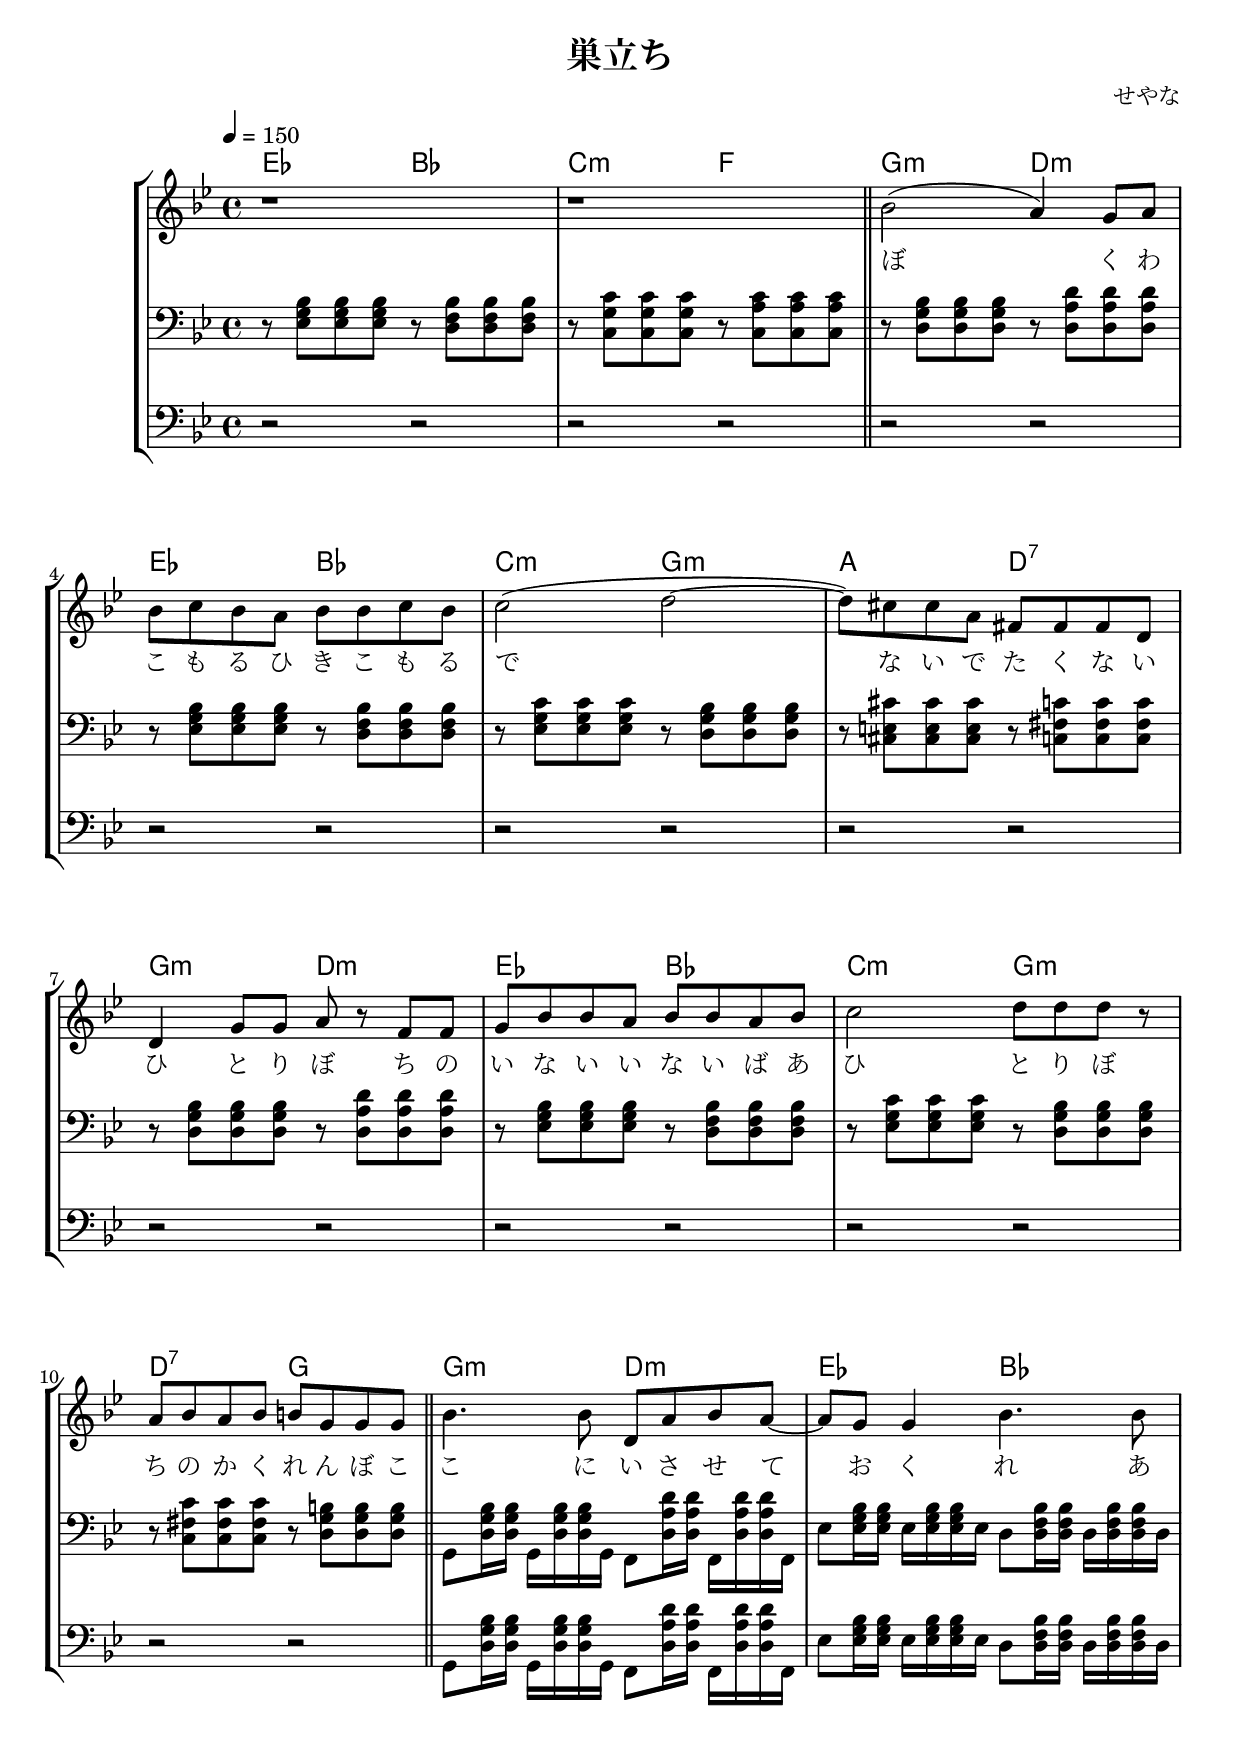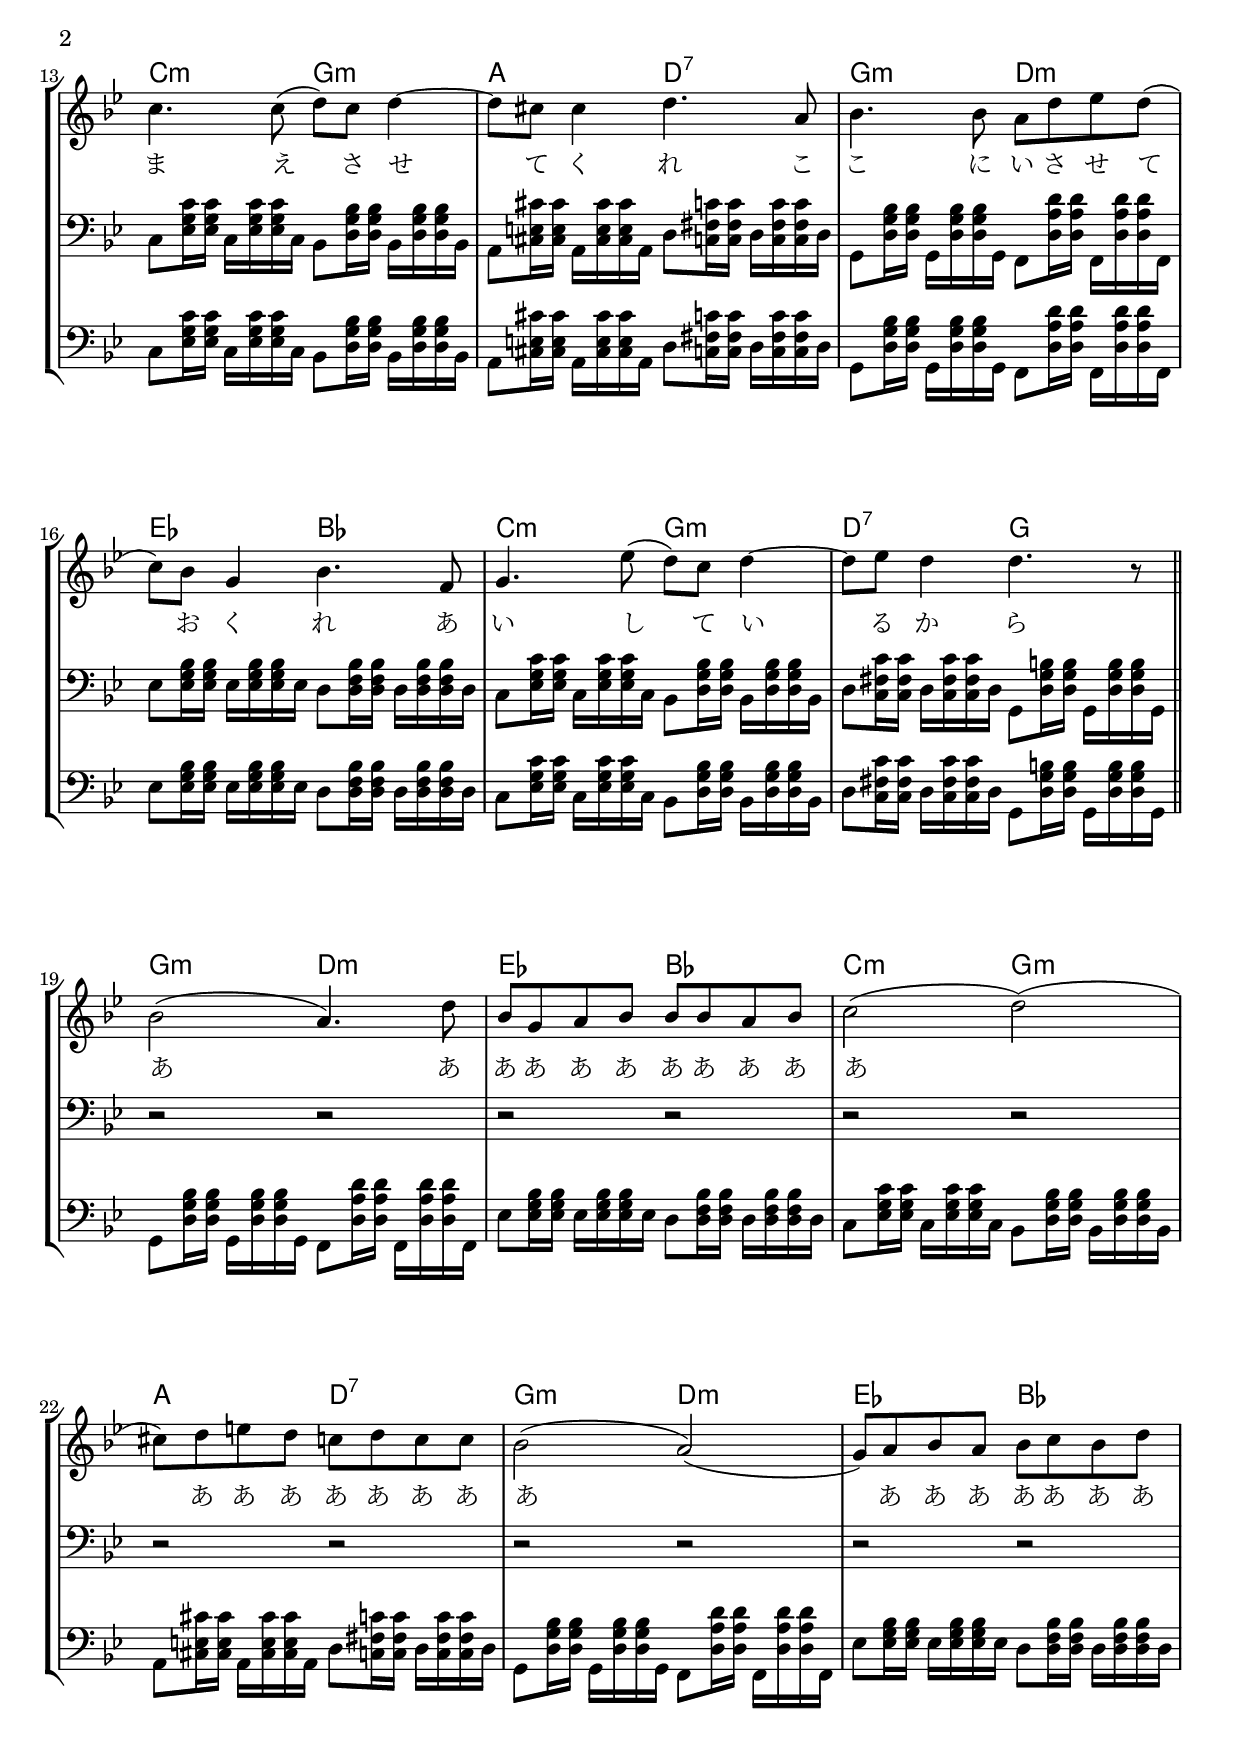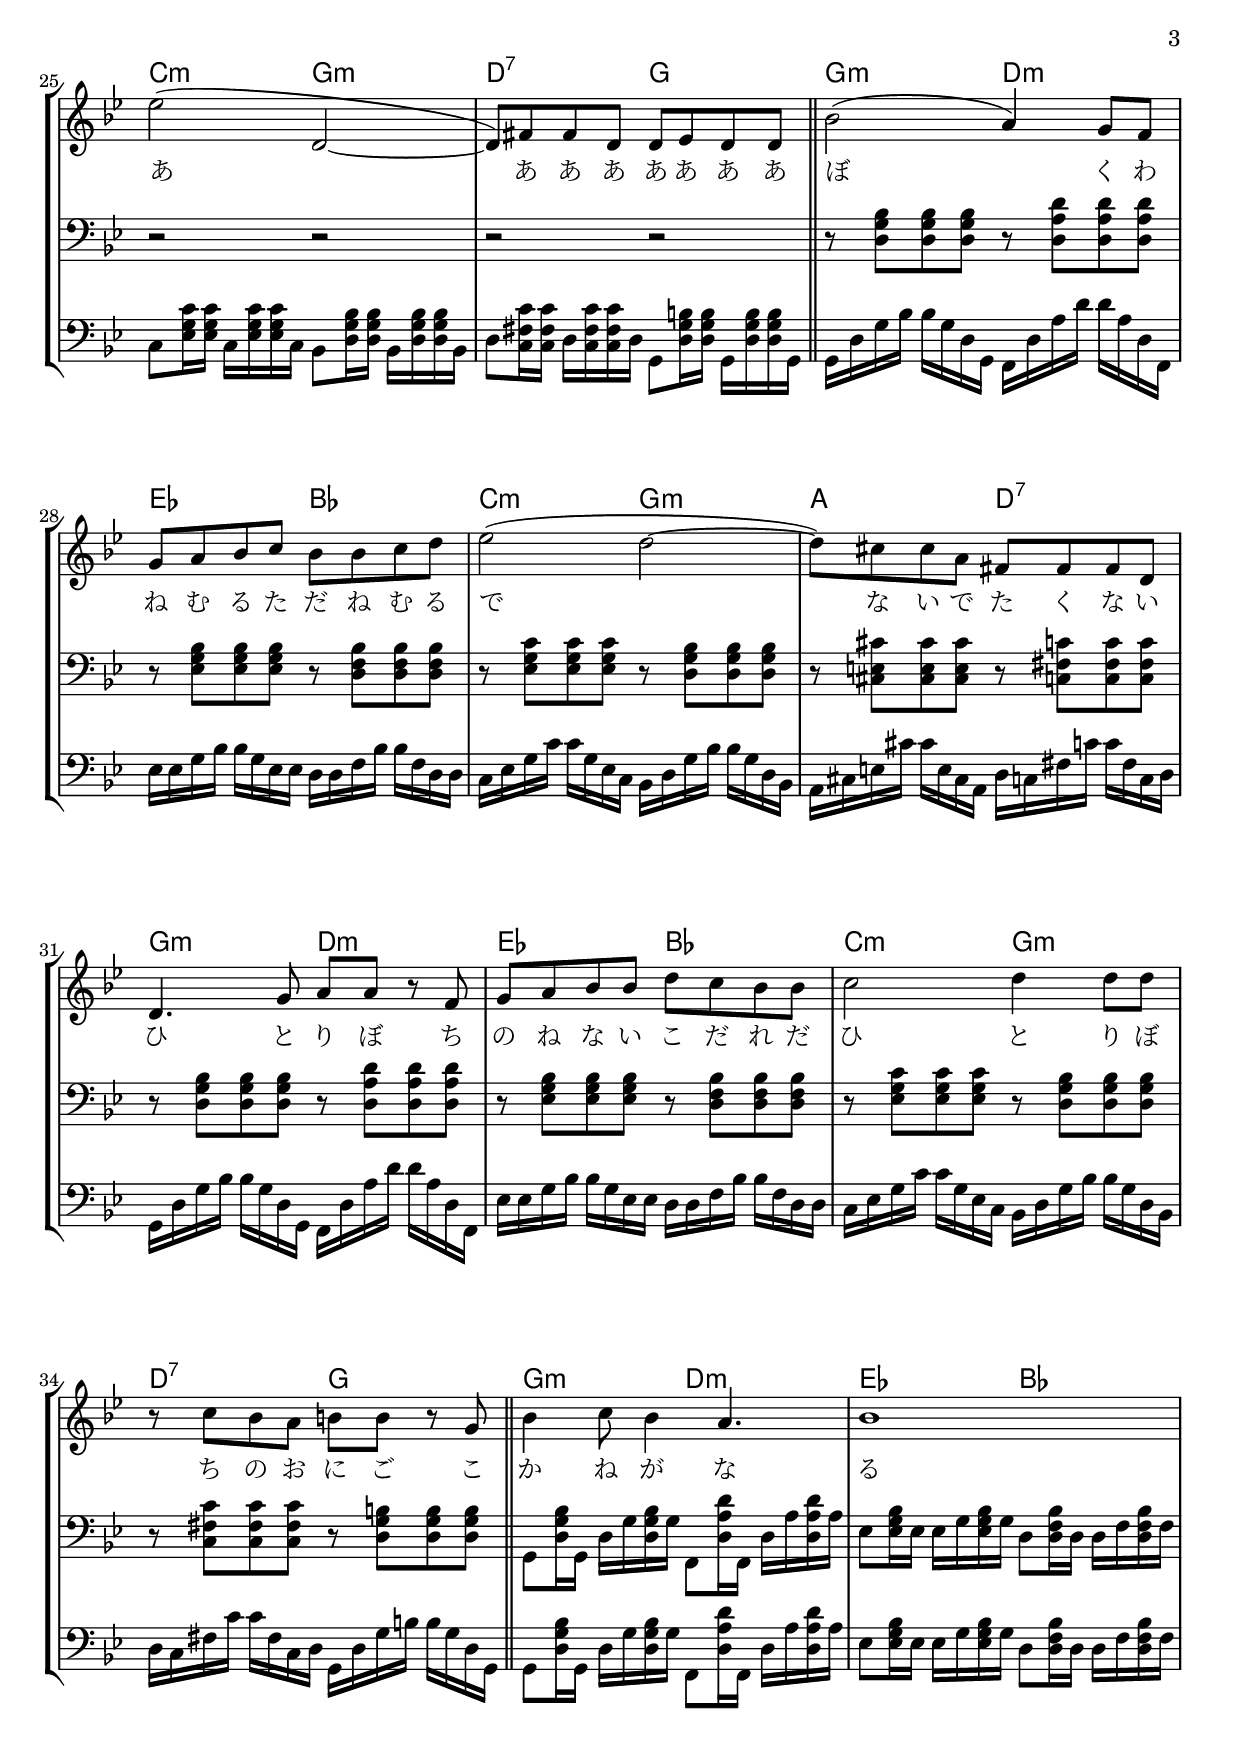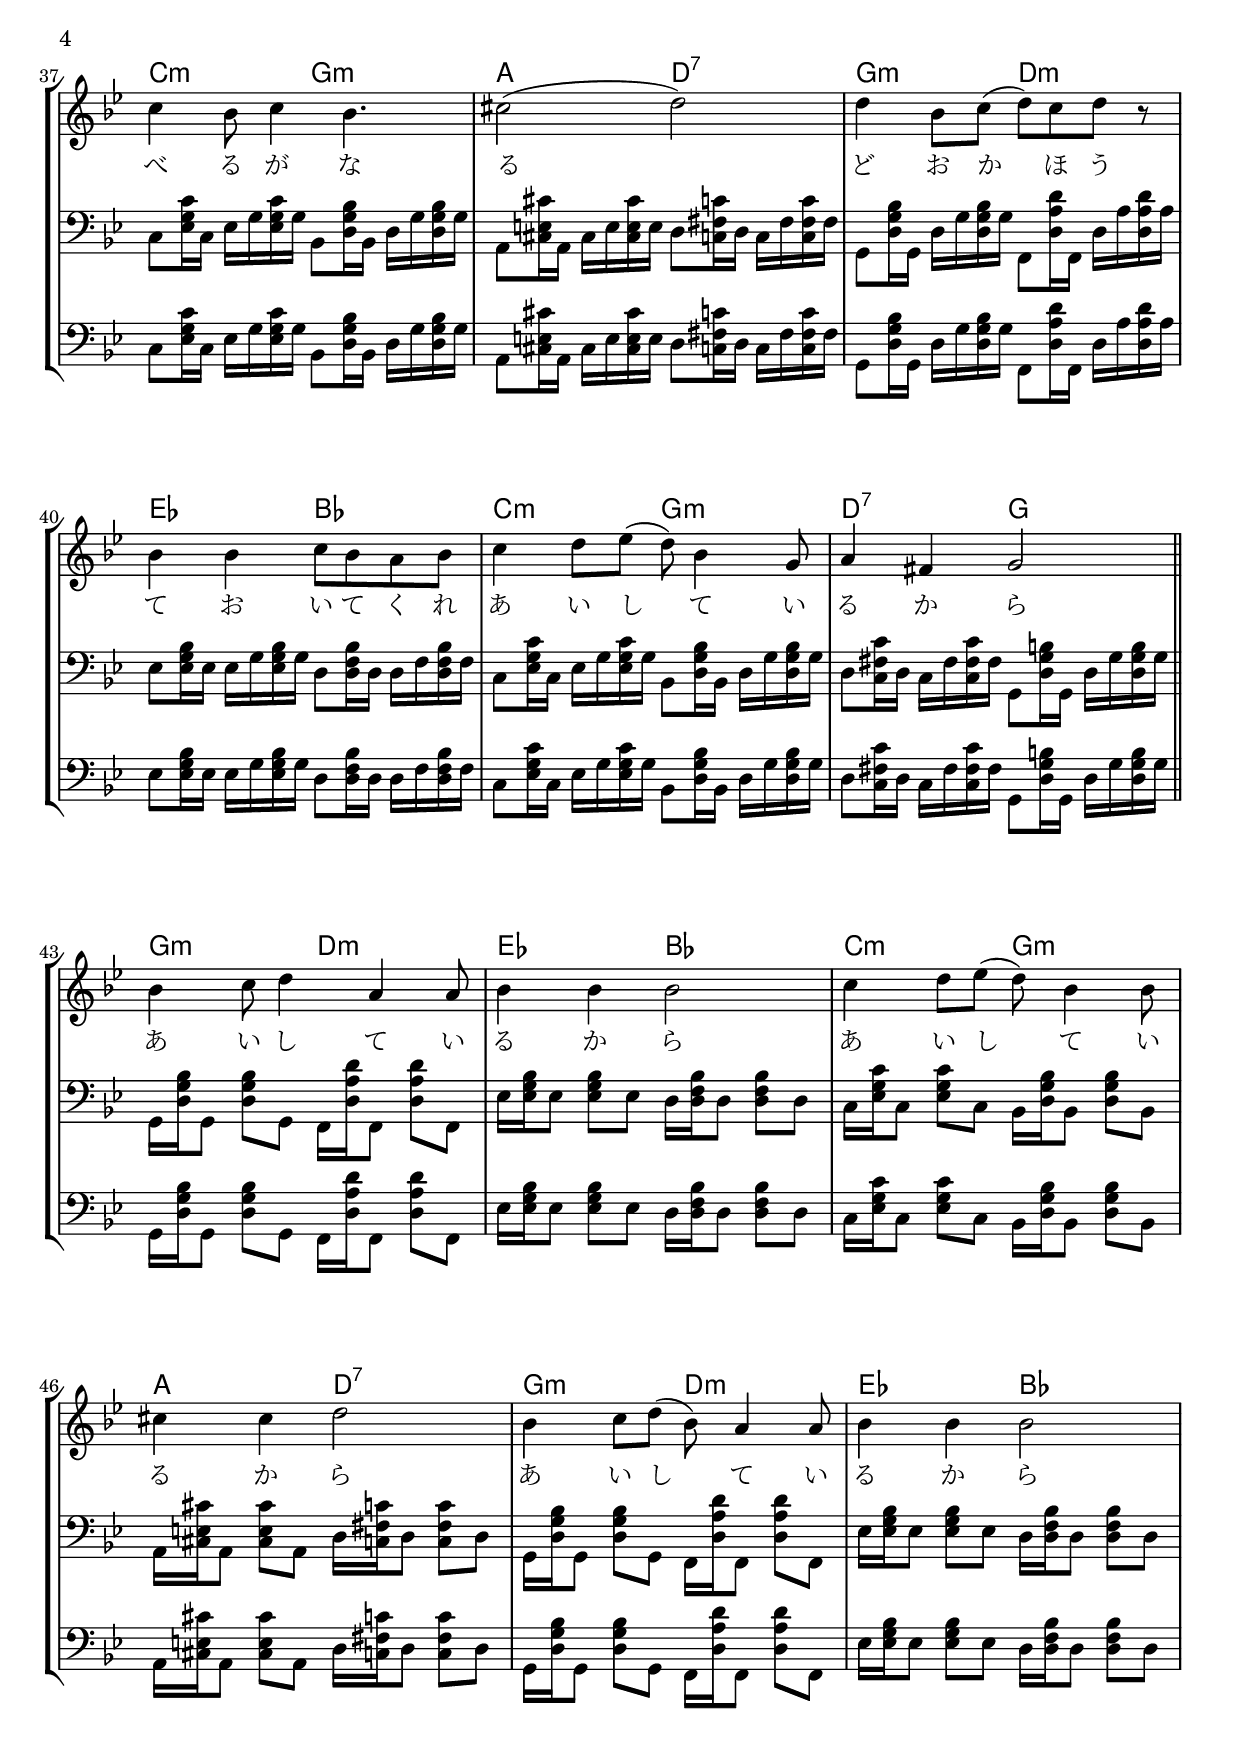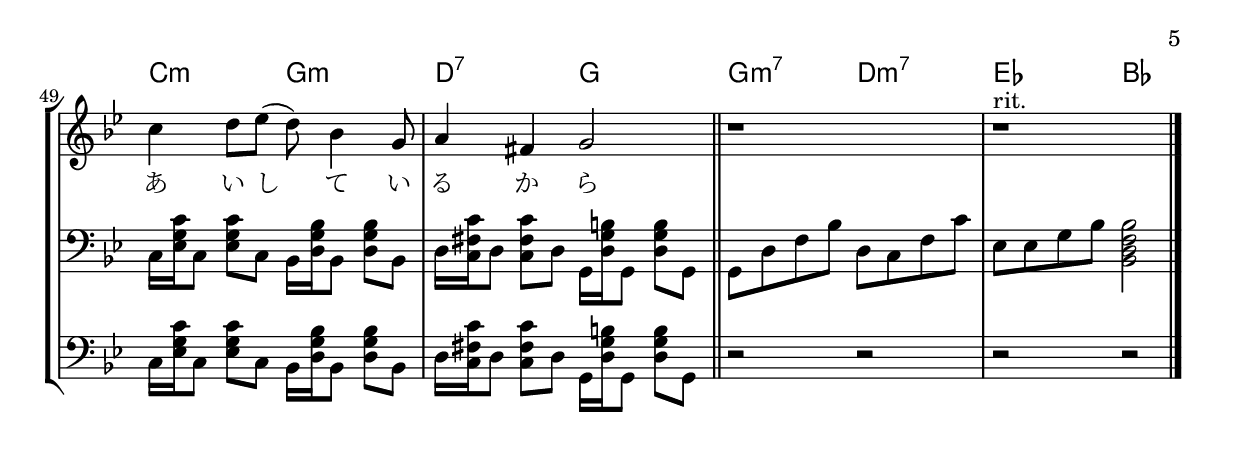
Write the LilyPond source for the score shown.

\version "2.12.1"

\header {
	title = \markup {巣立ち}
	composer = \markup \center-column {せやな}
}

harmony = \chordmode {
	es2 bes c:m f 

	g:m d:m es bes c:m g:m a d:7 g:m d:m es bes c:m g:m d:7 g 

	g:m d:m es bes c:m g:m a d:7 g:m d:m es bes c:m g:m d:7 g 

	g:m d:m es bes c:m g:m a d:7 g:m d:m es bes c:m g:m d:7 g 

	g:m d:m es bes c:m g:m a d:7 g:m d:m es bes c:m g:m d:7 g 

	g:m d:m es bes c:m g:m a d:7 g:m d:m es bes c:m g:m d:7 g 

	g:m d:m es bes c:m g:m a d:7 g:m d:m es bes c:m g:m d:7 g 

	g:min7 d:min7 es bes 
}

melody = {
	\key bes \major
	\tempo 4 = 150
	r1 | r1   
	\set Staff.midiInstrument = #"fss0.35"
	 bes'2  (a'4)  g'8  a'8 
	bes'8  c''8  bes'8  a'8  bes'8  bes'8  c''8  bes'8 
	c''2  (d''2~ 
	d''8)  cis''8  cis''8  a'8  fis'8  fis'8  fis'8  d'8 
	d'4  g'8  g'8  a'8  r8  f'8  f'8 
	g'8  bes'8  bes'8  a'8  bes'8  bes'8  a'8  bes'8 
	c''2  d''8  d''8  d''8  r8 
	a'8  bes'8  a'8  bes'8  b'8  g'8  g'8  	\set Staff.midiInstrument = #"fss0.35"
	g'8 
	bes'4.  bes'8  d'8  a'8  bes'8  a'8~ 
	a'8  g'8  g'4  bes'4.  bes'8 
	c''4.  c''8  (d''8)  c''8  d''4~ 
	d''8  cis''8  cis''4  d''4.  a'8 
	bes'4.  bes'8  a'8  d''8  es''8  d''8 
	(c''8)  bes'8  g'4  bes'4.  f'8 
	g'4.  es''8  (d''8)  c''8  d''4~ 
	d''8  es''8  d''4  d''4.  	r8 	\set Staff.midiInstrument = #"Acoustic Guitar (steel)"
	 bes'2  (a'4.)  d''8 
	bes'8  g'8  a'8  bes'8  bes'8  bes'8  a'8  bes'8 
	c''2  (d''2) 
	(cis''8)  d''8  e''8  d''8  c''8  d''8  c''8  c''8 
	bes'2  (a'2) 
	(g'8)  a'8  bes'8  a'8  bes'8  c''8  bes'8  d''8 
	es''2  (d'2~ 
	d'8)  fis'8  fis'8  d'8  d'8  es'8  d'8  d'8
	\set Staff.midiInstrument = #"fss0.35"
	 bes'2  (a'4)  g'8  f'8 
	g'8  a'8  bes'8  c''8  bes'8  bes'8  c''8  d''8 
	es''2  (d''2~ 
	d''8)  cis''8  cis''8  a'8  fis'8  fis'8  fis'8  d'8 
	d'4.  g'8  a'8  a'8  r8  f'8 
	g'8  a'8  bes'8  bes'8  d''8  c''8  bes'8  bes'8 
	c''2  d''4  d''8  d''8 
	r8  c''8  bes'8  a'8  b'8  b'8  r8  g'8
	\set Staff.midiInstrument = #"fss0.35"
	 bes'4  c''8  bes'4  a'4. 
	bes'1 
	c''4  bes'8  c''4  bes'4. 
	cis''2  (d''2) 
	d''4  bes'8  c''8  (d''8)  c''8  d''8  r8 
	bes'4  bes'4  c''8  bes'8  a'8  bes'8 
	c''4  d''8  es''8  (d''8)  bes'4  g'8 
	a'4  fis'4  g'2
	\set Staff.midiInstrument = #"fss0.35"
	 bes'4  c''8  d''4  a'4  a'8 
	bes'4  bes'4  bes'2 
	c''4  d''8  es''8  (d''8)  bes'4  bes'8 
	cis''4  cis''4  d''2 
	bes'4  c''8  d''8  (bes'8)  a'4  a'8 
	bes'4  bes'4  bes'2 
	c''4  d''8  es''8  (d''8)  bes'4  g'8 
	a'4  fis'4  g'2
	r1 | r1^"rit." \bar "|."
}

words = \lyricmode {
	
	ぼ  く  わ  こ  も  る  ひ  き  こ  も  る  で  な  い  で  た  く  な  い  ひ  と  り  ぼ  ち  の  い  な  い  い  な  い  ば  あ  ひ  と  り  ぼ  ち  の  か  く  れ  ん  ぼ  
	こ  こ  に  い  さ  せ  て  お  く  れ  あ  ま  え  さ  せ  て  く  れ  こ  こ  に  い  さ  せ  て  お  く  れ  あ  い  し  て  い  る  か  ら  
	あ  あ  あ  あ  あ  あ  あ  あ  あ  あ  あ  あ  あ  あ  あ  あ  あ  あ  あ  あ  あ  あ  あ  あ  あ  あ  あ  あ  あ  あ  あ  あ  あ  あ  
	ぼ  く  わ  ね  む  る  た  だ  ね  む  る  で  な  い  で  た  く  な  い  ひ  と  り  ぼ  ち  の  ね  な  い  こ  だ  れ  だ  ひ  と  り  ぼ  ち  の  お  に  ご  こ  
	か  ね  が  な  る  べ  る  が  な  る  ど  お  か  ほ  う  て  お  い  て  く  れ  あ  い  し  て  い  る  か  ら  
	あ  い  し  て  い  る  か  ら  あ  い  し  て  い  る  か  ら  あ  い  し  て  い  る  か  ら  あ  い  し  て  い  る  か  ら  
	
}

tempochange = {
	\tempo 4 = 150
	r1 | r1 \bar "||"
	\tempo 4 = 150
	r1 | r1 | r1 | r1 | r1 | r1 | r1 | r1 \bar "||"
	\tempo 4 = 150
	r1 | r1 | r1 | r1 | r1 | r1 | r1 | r1 \bar "||"
	\tempo 4 = 150
	r1 | r1 | r1 | r1 | r1 | r1 | r1 | r1 \bar "||"
	\tempo 4 = 150
	r1 | r1 | r1 | r1 | r1 | r1 | r1 | r1 \bar "||"
	\tempo 4 = 150
	r1 | r1 | r1 | r1 | r1 | r1 | r1 | r1 \bar "||"
	\tempo 4 = 150
	r1 | r1 | r1 | r1 | r1 | r1 | r1 | r1 \bar "||"
	\tempo 4 = 150
	r1 | \tempo 4 = 112 r2 \tempo 4 = 100 r2 \bar "|."
}

mainacc = {
	\clef bass
	\set Staff.midiInstrument = #"Acoustic Guitar (steel)"
	\key bes \major
	\tempo 4 = 150
	r8 <es g bes>8 <es g bes>8 <es g bes>8
	r8 <d f bes>8 <d f bes>8 <d f bes>8
	r8 <c g c'>8 <c g c'>8 <c g c'>8
	r8 <c a c'>8 <c a c'>8 <c a c'>8
	\bar "||"

	\set Staff.midiInstrument = #"Acoustic Guitar (steel)"
	r8 <d g bes>8 <d g bes>8 <d g bes>8
	r8 <d a d'>8 <d a d'>8 <d a d'>8
	r8 <es g bes>8 <es g bes>8 <es g bes>8
	r8 <d f bes>8 <d f bes>8 <d f bes>8
	r8 <es g c'>8 <es g c'>8 <es g c'>8
	r8 <d g bes>8 <d g bes>8 <d g bes>8
	r8 <cis e cis'>8 <cis e cis'>8 <cis e cis'>8
	r8 <c fis c'>8 <c fis c'>8 <c fis c'>8
	r8 <d g bes>8 <d g bes>8 <d g bes>8
	r8 <d a d'>8 <d a d'>8 <d a d'>8
	r8 <es g bes>8 <es g bes>8 <es g bes>8
	r8 <d f bes>8 <d f bes>8 <d f bes>8
	r8 <es g c'>8 <es g c'>8 <es g c'>8
	r8 <d g bes>8 <d g bes>8 <d g bes>8
	r8 <c fis c'>8 <c fis c'>8 <c fis c'>8
	r8 <d g b>8 <d g b>8 <d g b>8
	\bar "||"

	\set Staff.midiInstrument = #"Acoustic Guitar (steel)"
	g,8 <d g bes>16 <d g bes>16   g,16 <d g bes>16 <d g bes>16 g,16
	f,8 <d a d'>16 <d a d'>16   f,16 <d a d'>16 <d a d'>16 f,16
	es8 <es g bes>16 <es g bes>16   es16 <es g bes>16 <es g bes>16 es16
	d8 <d f bes>16 <d f bes>16   d16 <d f bes>16 <d f bes>16 d16
	c8 <es g c'>16 <es g c'>16   c16 <es g c'>16 <es g c'>16 c16
	bes,8 <d g bes>16 <d g bes>16   bes,16 <d g bes>16 <d g bes>16 bes,16
	a,8 <cis e cis'>16 <cis e cis'>16   a,16 <cis e cis'>16 <cis e cis'>16 a,16
	d8 <c fis c'>16 <c fis c'>16   d16 <c fis c'>16 <c fis c'>16 d16
	g,8 <d g bes>16 <d g bes>16   g,16 <d g bes>16 <d g bes>16 g,16
	f,8 <d a d'>16 <d a d'>16   f,16 <d a d'>16 <d a d'>16 f,16
	es8 <es g bes>16 <es g bes>16   es16 <es g bes>16 <es g bes>16 es16
	d8 <d f bes>16 <d f bes>16   d16 <d f bes>16 <d f bes>16 d16
	c8 <es g c'>16 <es g c'>16   c16 <es g c'>16 <es g c'>16 c16
	bes,8 <d g bes>16 <d g bes>16   bes,16 <d g bes>16 <d g bes>16 bes,16
	d8 <c fis c'>16 <c fis c'>16   d16 <c fis c'>16 <c fis c'>16 d16
	g,8 <d g b>16 <d g b>16   g,16 <d g b>16 <d g b>16 g,16
	\bar "||"

	\set Staff.midiInstrument = #"Acoustic grand"
	r2
	r2
	r2
	r2
	r2
	r2
	r2
	r2
	r2
	r2
	r2
	r2
	r2
	r2
	r2
	r2
	\bar "||"

	\set Staff.midiInstrument = #"Acoustic Guitar (steel)"
	r8 <d g bes>8 <d g bes>8 <d g bes>8
	r8 <d a d'>8 <d a d'>8 <d a d'>8
	r8 <es g bes>8 <es g bes>8 <es g bes>8
	r8 <d f bes>8 <d f bes>8 <d f bes>8
	r8 <es g c'>8 <es g c'>8 <es g c'>8
	r8 <d g bes>8 <d g bes>8 <d g bes>8
	r8 <cis e cis'>8 <cis e cis'>8 <cis e cis'>8
	r8 <c fis c'>8 <c fis c'>8 <c fis c'>8
	r8 <d g bes>8 <d g bes>8 <d g bes>8
	r8 <d a d'>8 <d a d'>8 <d a d'>8
	r8 <es g bes>8 <es g bes>8 <es g bes>8
	r8 <d f bes>8 <d f bes>8 <d f bes>8
	r8 <es g c'>8 <es g c'>8 <es g c'>8
	r8 <d g bes>8 <d g bes>8 <d g bes>8
	r8 <c fis c'>8 <c fis c'>8 <c fis c'>8
	r8 <d g b>8 <d g b>8 <d g b>8
	\bar "||"

	\set Staff.midiInstrument = #"Acoustic Guitar (steel)"
	g,8 <d g bes>16 g,16   d16 g16 <d g bes>16 g16
	f,8 <d a d'>16 f,16   d16 a16 <d a d'>16 a16
	es8 <es g bes>16 es16   es16 g16 <es g bes>16 g16
	d8 <d f bes>16 d16   d16 f16 <d f bes>16 f16
	c8 <es g c'>16 c16   es16 g16 <es g c'>16 g16
	bes,8 <d g bes>16 bes,16   d16 g16 <d g bes>16 g16
	a,8 <cis e cis'>16 a,16   cis16 e16 <cis e cis'>16 e16
	d8 <c fis c'>16 d16   c16 fis16 <c fis c'>16 fis16
	g,8 <d g bes>16 g,16   d16 g16 <d g bes>16 g16
	f,8 <d a d'>16 f,16   d16 a16 <d a d'>16 a16
	es8 <es g bes>16 es16   es16 g16 <es g bes>16 g16
	d8 <d f bes>16 d16   d16 f16 <d f bes>16 f16
	c8 <es g c'>16 c16   es16 g16 <es g c'>16 g16
	bes,8 <d g bes>16 bes,16   d16 g16 <d g bes>16 g16
	d8 <c fis c'>16 d16   c16 fis16 <c fis c'>16 fis16
	g,8 <d g b>16 g,16   d16 g16 <d g b>16 g16
	\bar "||"

	\set Staff.midiInstrument = #"Acoustic Guitar (steel)"
	g,16 <d g bes>16 g,8 <d g bes>8 g,8
	f,16 <d a d'>16 f,8 <d a d'>8 f,8
	es16 <es g bes>16 es8 <es g bes>8 es8
	d16 <d f bes>16 d8 <d f bes>8 d8
	c16 <es g c'>16 c8 <es g c'>8 c8
	bes,16 <d g bes>16 bes,8 <d g bes>8 bes,8
	a,16 <cis e cis'>16 a,8 <cis e cis'>8 a,8
	d16 <c fis c'>16 d8 <c fis c'>8 d8
	g,16 <d g bes>16 g,8 <d g bes>8 g,8
	f,16 <d a d'>16 f,8 <d a d'>8 f,8
	es16 <es g bes>16 es8 <es g bes>8 es8
	d16 <d f bes>16 d8 <d f bes>8 d8
	c16 <es g c'>16 c8 <es g c'>8 c8
	bes,16 <d g bes>16 bes,8 <d g bes>8 bes,8
	d16 <c fis c'>16 d8 <c fis c'>8 d8
	g,16 <d g b>16 g,8 <d g b>8 g,8
	\bar "||"

	\set Staff.midiInstrument = #"Telephone Ring"
	g,8 d8 f8 bes8
	d8 c8 f8 c'8
	es8 es8 g8 bes8
	<bes, d f bes>2
	\bar "|."
}

subacc = {
	\clef bass
	\set Staff.midiInstrument = #"Acoustic grand"
	\key bes \major
	\tempo 4 = 150
	r2
	r2
	r2
	r2
	\bar "||"

	\set Staff.midiInstrument = #"Acoustic grand"
	r2
	r2
	r2
	r2
	r2
	r2
	r2
	r2
	r2
	r2
	r2
	r2
	r2
	r2
	r2
	r2
	\bar "||"

	\set Staff.midiInstrument = #"Pizzicato Strings"
	g,8 <d g bes>16 <d g bes>16   g,16 <d g bes>16 <d g bes>16 g,16
	f,8 <d a d'>16 <d a d'>16   f,16 <d a d'>16 <d a d'>16 f,16
	es8 <es g bes>16 <es g bes>16   es16 <es g bes>16 <es g bes>16 es16
	d8 <d f bes>16 <d f bes>16   d16 <d f bes>16 <d f bes>16 d16
	c8 <es g c'>16 <es g c'>16   c16 <es g c'>16 <es g c'>16 c16
	bes,8 <d g bes>16 <d g bes>16   bes,16 <d g bes>16 <d g bes>16 bes,16
	a,8 <cis e cis'>16 <cis e cis'>16   a,16 <cis e cis'>16 <cis e cis'>16 a,16
	d8 <c fis c'>16 <c fis c'>16   d16 <c fis c'>16 <c fis c'>16 d16
	g,8 <d g bes>16 <d g bes>16   g,16 <d g bes>16 <d g bes>16 g,16
	f,8 <d a d'>16 <d a d'>16   f,16 <d a d'>16 <d a d'>16 f,16
	es8 <es g bes>16 <es g bes>16   es16 <es g bes>16 <es g bes>16 es16
	d8 <d f bes>16 <d f bes>16   d16 <d f bes>16 <d f bes>16 d16
	c8 <es g c'>16 <es g c'>16   c16 <es g c'>16 <es g c'>16 c16
	bes,8 <d g bes>16 <d g bes>16   bes,16 <d g bes>16 <d g bes>16 bes,16
	d8 <c fis c'>16 <c fis c'>16   d16 <c fis c'>16 <c fis c'>16 d16
	g,8 <d g b>16 <d g b>16   g,16 <d g b>16 <d g b>16 g,16
	\bar "||"

	\set Staff.midiInstrument = #"Pizzicato Strings"
	g,8 <d g bes>16 <d g bes>16   g,16 <d g bes>16 <d g bes>16 g,16
	f,8 <d a d'>16 <d a d'>16   f,16 <d a d'>16 <d a d'>16 f,16
	es8 <es g bes>16 <es g bes>16   es16 <es g bes>16 <es g bes>16 es16
	d8 <d f bes>16 <d f bes>16   d16 <d f bes>16 <d f bes>16 d16
	c8 <es g c'>16 <es g c'>16   c16 <es g c'>16 <es g c'>16 c16
	bes,8 <d g bes>16 <d g bes>16   bes,16 <d g bes>16 <d g bes>16 bes,16
	a,8 <cis e cis'>16 <cis e cis'>16   a,16 <cis e cis'>16 <cis e cis'>16 a,16
	d8 <c fis c'>16 <c fis c'>16   d16 <c fis c'>16 <c fis c'>16 d16
	g,8 <d g bes>16 <d g bes>16   g,16 <d g bes>16 <d g bes>16 g,16
	f,8 <d a d'>16 <d a d'>16   f,16 <d a d'>16 <d a d'>16 f,16
	es8 <es g bes>16 <es g bes>16   es16 <es g bes>16 <es g bes>16 es16
	d8 <d f bes>16 <d f bes>16   d16 <d f bes>16 <d f bes>16 d16
	c8 <es g c'>16 <es g c'>16   c16 <es g c'>16 <es g c'>16 c16
	bes,8 <d g bes>16 <d g bes>16   bes,16 <d g bes>16 <d g bes>16 bes,16
	d8 <c fis c'>16 <c fis c'>16   d16 <c fis c'>16 <c fis c'>16 d16
	g,8 <d g b>16 <d g b>16   g,16 <d g b>16 <d g b>16 g,16
	\bar "||"

	\set Staff.midiInstrument = #"Pizzicato Strings"
	g,16 d g bes bes g d g,
	f,16 d a d' d' a d f,
	es16 es g bes bes g es es
	d16 d f bes bes f d d
	c16 es g c' c' g es c
	bes,16 d g bes bes g d bes,
	a,16 cis e cis' cis' e cis a,
	d16 c fis c' c' fis c d
	g,16 d g bes bes g d g,
	f,16 d a d' d' a d f,
	es16 es g bes bes g es es
	d16 d f bes bes f d d
	c16 es g c' c' g es c
	bes,16 d g bes bes g d bes,
	d16 c fis c' c' fis c d
	g,16 d g b b g d g,
	\bar "||"

	\set Staff.midiInstrument = #"Pizzicato Strings"
	g,8 <d g bes>16 g,16   d16 g16 <d g bes>16 g16
	f,8 <d a d'>16 f,16   d16 a16 <d a d'>16 a16
	es8 <es g bes>16 es16   es16 g16 <es g bes>16 g16
	d8 <d f bes>16 d16   d16 f16 <d f bes>16 f16
	c8 <es g c'>16 c16   es16 g16 <es g c'>16 g16
	bes,8 <d g bes>16 bes,16   d16 g16 <d g bes>16 g16
	a,8 <cis e cis'>16 a,16   cis16 e16 <cis e cis'>16 e16
	d8 <c fis c'>16 d16   c16 fis16 <c fis c'>16 fis16
	g,8 <d g bes>16 g,16   d16 g16 <d g bes>16 g16
	f,8 <d a d'>16 f,16   d16 a16 <d a d'>16 a16
	es8 <es g bes>16 es16   es16 g16 <es g bes>16 g16
	d8 <d f bes>16 d16   d16 f16 <d f bes>16 f16
	c8 <es g c'>16 c16   es16 g16 <es g c'>16 g16
	bes,8 <d g bes>16 bes,16   d16 g16 <d g bes>16 g16
	d8 <c fis c'>16 d16   c16 fis16 <c fis c'>16 fis16
	g,8 <d g b>16 g,16   d16 g16 <d g b>16 g16
	\bar "||"

	\set Staff.midiInstrument = #"Pizzicato Strings"
	g,16 <d g bes>16 g,8 <d g bes>8 g,8
	f,16 <d a d'>16 f,8 <d a d'>8 f,8
	es16 <es g bes>16 es8 <es g bes>8 es8
	d16 <d f bes>16 d8 <d f bes>8 d8
	c16 <es g c'>16 c8 <es g c'>8 c8
	bes,16 <d g bes>16 bes,8 <d g bes>8 bes,8
	a,16 <cis e cis'>16 a,8 <cis e cis'>8 a,8
	d16 <c fis c'>16 d8 <c fis c'>8 d8
	g,16 <d g bes>16 g,8 <d g bes>8 g,8
	f,16 <d a d'>16 f,8 <d a d'>8 f,8
	es16 <es g bes>16 es8 <es g bes>8 es8
	d16 <d f bes>16 d8 <d f bes>8 d8
	c16 <es g c'>16 c8 <es g c'>8 c8
	bes,16 <d g bes>16 bes,8 <d g bes>8 bes,8
	d16 <c fis c'>16 d8 <c fis c'>8 d8
	g,16 <d g b>16 g,8 <d g b>8 g,8
	\bar "||"

	\set Staff.midiInstrument = #"Acoustic grand"
	r2
	r2
	r2
	r2
	\bar "|."
}

percA = {
	\drummode {
	r1 |r1 \bar "||"
	\times 16/12{ cymr8. cymr8 cymr16 cymr8. cymr8 cymr16 } |\times 16/12{ r8. cymr8 cymr16 cymr8. cymr8 cymr16 } |\times 16/12{ cymr8. cymr8 cymr16 cymr8. cymr8 cymr16 } |\times 16/12{ r8. cymr8 cymr16 cymr8. cymr8 cymr16 } |\times 16/12{ cymr8. cymr8 cymr16 cymr8. cymr8 cymr16 } |\times 16/12{ r8. cymr8 cymr16 cymr8. cymr8 cymr16 } |\times 16/12{ cymr8. cymr8 cymr16 cymr8. cymr8 cymr16 } |\times 16/12{ cymr8. cymr8 cymr4. r16 } \bar "||"
	hh4 hh4 hh4 hh4  |hh4 hh4 hh4 hh4  |hh4 hh4 hh4 hh4  |hh4 hh4 hh4 hh4  |hh4 hh4 hh4 hh4  |hh4 hh4 hh4 hh4  |hh4 hh4 hh4 hh4  |hh4 hh4 hh4 hh4  \bar "||"
	r4 sn2 sn8. sn16  |r4 sn2 sn8. sn16  |r4 sn2 sn8. sn16  |r4 sn2 sn8. sn16  |r4 sn2 sn8. sn16  |r4 sn2 sn8. sn16  |r4 sn2 sn8. sn16  |r8 sn8 sn4 sn8 sn8 sn16 sn8 sn16  \bar "||"
	\times 16/12{ cymr8. cymr8 cymr16 cymr8. cymr8 cymr16 } |\times 16/12{ r8. cymr8 cymr16 cymr8. cymr8 cymr16 } |\times 16/12{ cymr8. cymr8 cymr16 cymr8. cymr8 cymr16 } |\times 16/12{ r8. cymr8 cymr16 cymr8. cymr8 cymr16 } |\times 16/12{ cymr8. cymr8 cymr16 cymr8. cymr8 cymr16 } |\times 16/12{ r8. cymr8 cymr16 cymr8. cymr8 cymr16 } |\times 16/12{ cymr8. cymr8 cymr16 cymr8. cymr8 cymr16 } |\times 16/12{ cymr8. cymr8 cymr4. r16 } \bar "||"
	hh4 hh4 hh4 hh4  |hh4 hh4 hh4 hh4  |hh4 hh4 hh4 hh4  |hh4 hh4 hh4 hh4  |hh4 hh4 hh4 hh4  |hh4 hh4 hh4 hh4  |hh4 hh4 hh4 hh4  |hh4 hh4 hh4 hh4  \bar "||"
	r1  |hh4 hh4 hh4 hh4  |r1  |hh4 hh4 hh4 hh4  |r1  |hh4 hh4 hh4 hh4  |r1  |hh4 hh4 hh2  \bar "||"
	r1 |r1 \bar "|."
	}
}

percB = {
	\drummode {
	r1 |r1 \bar "||"
	\times 16/12{ r2 r8 hhp8 } |\times 16/12{ r2. } |\times 16/12{ r2 r8 hhp8 } |\times 16/12{ hhp2. } |\times 16/12{ r2 r8 hhp8 } |\times 16/12{ r2. } |\times 16/12{ r2 r8 hhp8 } |\times 16/12{ hhp2. } \bar "||"
	r8 ss4 ss4 ss4 ss8  |r8 ss4 ss8 ss8. ss8. ss8  |r8 ss4 ss4 ss4 ss8  |r8 ss4 ss8 ss8. ss8. ss8  |r8 ss4 ss4 ss4 ss8  |r8 ss4 ss8 ss8. ss8. ss8  |r8 ss4 ss4 ss4 ss8  |r8 ss4 ss8 ss8. ss8. ss8  \bar "||"
	r4. r16 tommh8 tommh4. r16  |r1  |r4. r16 tommh8 tommh4. r16  |r1  |r4. r16 tommh8 tommh4. r16  |r1  |r4. r16 tommh8 tommh4. r16  |r1  \bar "||"
	\times 16/12{ r2 r8 hhp8 } |\times 16/12{ r2. } |\times 16/12{ r2 r8 hhp8 } |\times 16/12{ hhp2. } |\times 16/12{ r2 r8 hhp8 } |\times 16/12{ r2. } |\times 16/12{ r2 r8 hhp8 } |\times 16/12{ hhp2. } \bar "||"
	r8 ss4 ss4 ss4 ss8  |r8 ss4 ss8 ss8. ss8. ss8  |r8 ss4 ss4 ss4 ss8  |r8 ss4 ss8 ss8. ss8. ss8  |r8 ss4 ss4 ss4 ss8  |r8 ss4 ss8 ss8. ss8. ss8  |r8 ss4 ss4 ss4 ss8  |r8 ss4 ss8 ss8. ss8. ss8  \bar "||"
	sn4 sn4 sn4 sn4  |r4 sn2 sn8. sn16  |sn4 sn4 sn4 sn4  |r4 sn2 sn8. sn16  |sn4 sn4 sn4 sn4  |r4 sn2 sn8. sn16  |sn4 sn4 sn4 sn4  |r4 sn4 r16 sn16 sn16 sn16 sn16 sn16 sn16 sn16  \bar "||"
	r1 |r1 \bar "|."
	}
}

percC = {
	\drummode {
	r1 |r1 \bar "||"
	\times 16/12{ bd4. bd4 r16 bd16 } |\times 16/12{ bd4. bd4. } |\times 16/12{ bd4. bd4 r16 bd16 } |\times 16/12{ bd4. bd4 r16 bd16 } |\times 16/12{ bd4. bd4 r16 bd16 } |\times 16/12{ bd4. bd4. } |\times 16/12{ bd4. bd4 r16 bd16 } |\times 16/12{ bd4 r16 bd16 bd4. } \bar "||"
	r8 hhp4 hhp4 hhp4 hhp8  |r8 hhp4 hhp4 hhp4 hhp8  |r8 hhp4 hhp4 hhp4 hhp8  |r8 hhp4 hhp4 hhp4 hhp8  |r8 hhp4 hhp4 hhp4 hhp8  |r8 hhp4 hhp4 hhp4 hhp8  |r8 hhp4 hhp4 hhp4 hhp8  |r8 hhp4 hhp4 hhp4 hhp8  \bar "||"
	r8 toml8 toml8 toml8 toml8 toml8 toml8 toml8  |toml8 toml8 toml8 toml8 toml8 toml8 toml8 toml8  |toml8 toml8 toml8 toml8 toml8 toml8 toml8 toml8  |toml8 toml8 toml8 toml8 toml8 toml8 toml8 toml8  |r8 toml8 toml8 toml8 toml8 toml8 toml8 toml8  |toml8 toml8 toml8 toml8 toml8 toml8 toml8 toml8  |toml8 toml8 toml8 toml8 toml8 toml8 toml8 toml8  |toml8 toml8 toml8 toml8 toml8 toml8 toml8 toml8  \bar "||"
	\times 16/12{ bd4. bd4 r16 bd16 } |\times 16/12{ bd4. bd4. } |\times 16/12{ bd4. bd4 r16 bd16 } |\times 16/12{ bd4. bd4 r16 bd16 } |\times 16/12{ bd4. bd4 r16 bd16 } |\times 16/12{ bd4. bd4. } |\times 16/12{ bd4. bd4 r16 bd16 } |\times 16/12{ bd4 r16 bd16 bd4. } \bar "||"
	r8 hhp4 hhp4 hhp4 hhp8  |r8 hhp4 hhp4 hhp4 hhp8  |r8 hhp4 hhp4 hhp4 hhp8  |r8 hhp4 hhp4 hhp4 hhp8  |r8 hhp4 hhp4 hhp4 hhp8  |r8 hhp4 hhp4 hhp4 hhp8  |r8 hhp4 hhp4 hhp4 hhp8  |r8 hhp4 hhp4 hhp4 hhp8  \bar "||"
	bd16 bd16 bd16 bd16 bd16 bd16 bd16 bd16 bd16 bd16 bd16 bd16 bd16 bd16 bd16 bd16  |bd8 bd8 bd8 bd8 bd8 bd8 bd8 bd8  |bd16 bd16 bd16 bd16 bd16 bd16 bd16 bd16 bd16 bd16 bd16 bd16 bd16 bd16 bd16 bd16  |bd8 bd8 bd8 bd8 bd8 bd8 bd8 bd8  |bd16 bd16 bd16 bd16 bd16 bd16 bd16 bd16 bd16 bd16 bd16 bd16 bd16 bd16 bd16 bd16  |bd8 bd8 bd8 bd8 bd8 bd8 bd8 bd8  |bd16 bd16 bd16 bd16 bd16 bd16 bd16 bd16 bd16 bd16 bd16 bd16 bd16 bd16 bd16 bd16  |bd8 bd8 bd8 bd8 bd8 bd8 bd8 bd8  \bar "||"
	r1 |r1 \bar "|."
	}
}

percD = {
	\drummode {
	r1 |r1 \bar "||"
	\times 16/12{ r2. } |\times 16/12{ rb2. } |\times 16/12{ r2. } |\times 16/12{ rb2. } |\times 16/12{ r2. } |\times 16/12{ rb2. } |\times 16/12{ r2. } |\times 16/12{ rb2. } \bar "||"
	bd2 bd4. r16 bd16  |bd4 bd4 bd4 bd8. bd16  |bd2 bd4. r16 bd16  |bd4 bd4 bd4 bd8. bd16  |bd2 bd4. r16 bd16  |bd4 bd4 bd4 bd8. bd16  |bd2 bd4. r16 bd16  |bd4 bd4 bd4 bd8. bd16  \bar "||"
	r1  |r4. r16 tomfh8 tomfh4. r16  |r1  |r4. r16 tomfh8 tomfh4. r16  |r1  |r4. r16 tomfh8 tomfh4. r16  |r1  |r4. r16 tomfh2 r16  \bar "||"
	\times 16/12{ r2. } |\times 16/12{ rb2. } |\times 16/12{ r2. } |\times 16/12{ rb2. } |\times 16/12{ r2. } |\times 16/12{ rb2. } |\times 16/12{ r2. } |\times 16/12{ rb2. } \bar "||"
	bd2 bd4. r16 bd16  |bd4 bd4 bd4 bd8. bd16  |bd2 bd4. r16 bd16  |bd4 bd4 bd4 bd8. bd16  |bd2 bd4. r16 bd16  |bd4 bd4 bd4 bd8. bd16  |bd2 bd4. r16 bd16  |bd4 bd4 bd4 bd8. bd16  \bar "||"
	r1  |r8 hho4 hho4 hho4 hho8  |r1  |r8 hho4 hho4 hho4 hho8  |r1  |r8 hho4 hho4 hho4 hho8  |r1  |r8 hho4 hho2 r8  \bar "||"
	r1 |r1 \bar "|."
	}
}

percE = {
	\drummode {
	r1 |r1 \bar "||"
	r1 |r1 |r1 |r1 |r1 |r1 |r1 |\times 16/12{ r4. sn8 sn4 } \bar "||"
	r1 | r1 | r1 | r1 | r1 | r1 | r1 | r1 \bar "||"
	bd4. r16 bd8. bd4.  |bd8. bd4. r16 bd4 bd8  |bd8. bd4 bd8. bd4.  |bd8. bd4. r16 bd4 bd8  |bd4. r16 bd8. bd4.  |bd8. bd4. r16 bd4 bd8  |bd8. bd4 bd8. bd4.  |bd4. bd8 bd4 r16 bd8.  \bar "||"
	r1 |r1 |r1 |r1 |r1 |r1 |r1 |\times 16/12{ r4. sn8 sn4 } \bar "||"
	r1 | r1 | r1 | r1 | r1 | r1 | r1 | r1 \bar "||"
	cymc4 cymc4 cymc4 cymc4  |r1 |cymc4 cymc4 cymc4 cymc4  |r1 |cymc4 cymc4 cymc4 cymc4  |r1 |cymc4 cymc4 cymc4 cymc4  |r1 \bar "||"
	r1 |r1 \bar "|."
	}
}

percF = {
	\drummode {
	r1 | r1 \bar "||"
	r1 |r1 |r1 |r1 |r1 |r1 |r1 |\times 16/12{ r2 r16 tommh16 tommh8 } \bar "||"
	r1 | r1 | r1 | r1 | r1 | r1 | r1 | r1 \bar "||"
	cymc1  |r1 |r1 |r1 |cymc1  |r1 |r1 |r1 \bar "||"
	r1 |r1 |r1 |r1 |r1 |r1 |r1 |\times 16/12{ r2 r16 tommh16 tommh8 } \bar "||"
	r1 | r1 | r1 | r1 | r1 | r1 | r1 | r1 \bar "||"
	r8 tommh2 tommh8. tommh16 tommh8  |r1 |r8 tommh2 tommh8. tommh16 tommh8  |r1 |r8 tommh2 tommh8. tommh16 tommh8  |r1 |r8 tommh2 tommh8. tommh16 tommh8  |r1 \bar "||"
	r1 | r1 \bar "|."
	}
}

percG = {
	\drummode {
	r1 | r1 \bar "||"
	r1 |r1 |r1 |r1 |r1 |r1 |r1 |\times 16/12{ r2 r8. toml16 } \bar "||"
	r1 | r1 | r1 | r1 | r1 | r1 | r1 | r1 \bar "||"
	r1 | r1 | r1 | r1 | r1 | r1 | r1 | r1 \bar "||"
	r1 |r1 |r1 |r1 |r1 |r1 |r1 |\times 16/12{ r2 r8. toml16 } \bar "||"
	r1 | r1 | r1 | r1 | r1 | r1 | r1 | r1 \bar "||"
	r4. toml16 toml2 toml16  |r1 |r4. toml16 toml2 toml16  |r1 |r4. toml16 toml2 toml16  |r1 |r4. toml16 toml2 toml16  |r1 \bar "||"
	r1 | r1 \bar "|."
	}
}

\score {
	<<
		\new StaffGroup <<
			\new ChordNames {\harmony}
			\new Voice = "melody" {\melody}
			\new Lyrics \lyricsto "melody" \words
			\new Staff = "mainacc" {\mainacc}
			\new Staff = "subacc" {\subacc}
		>>
	>>
	\layout { }
}
